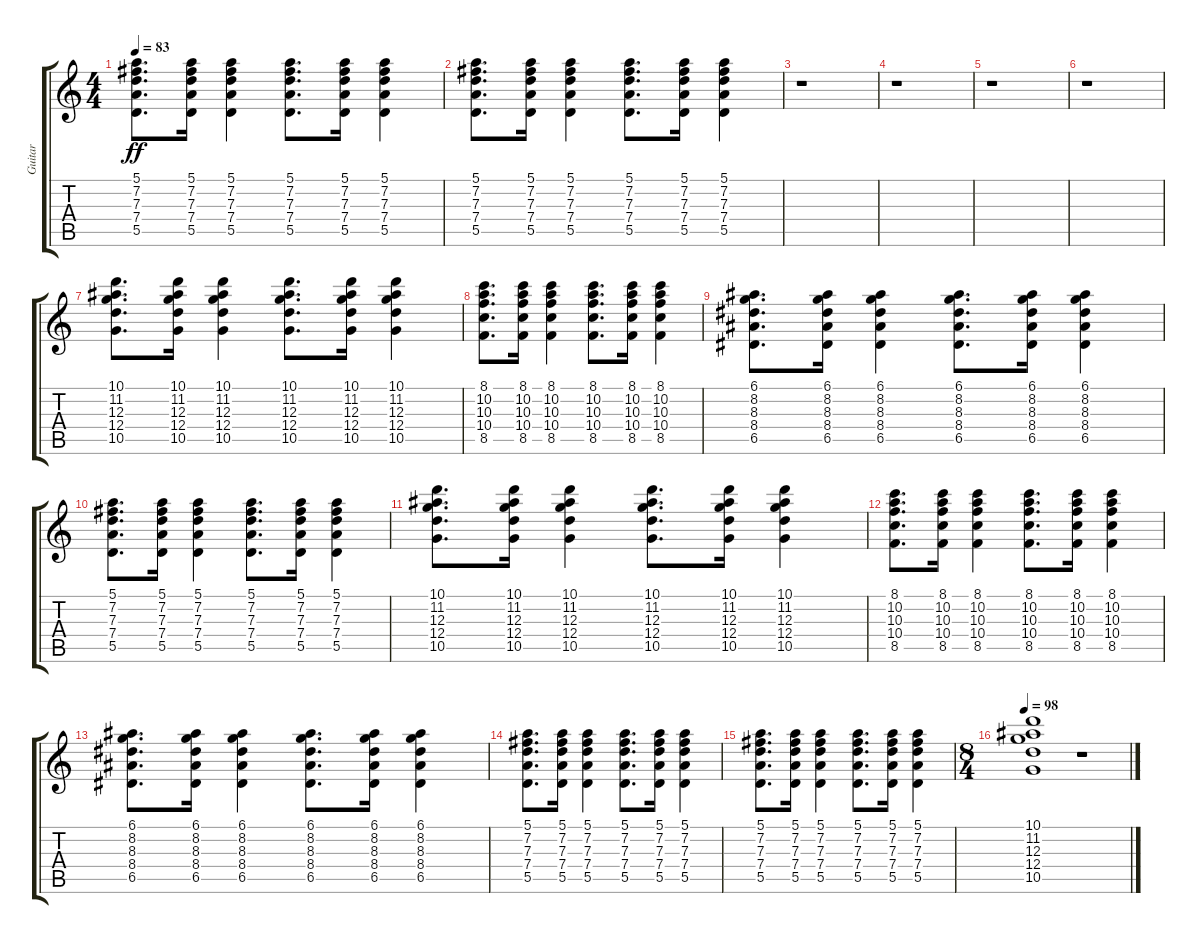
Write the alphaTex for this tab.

\track ("Guitar" "Guitar") {instrument acousticguitarsteel}
\staff {score tabs}
\tuning (E4 B3 G3 D3 A2 E2) {hide}
\ts (4 4)
\tempo 83
\clef g2
\ks c
(5.1 7.2 7.3 7.4 5.5).8{d dy ff} (5.1 7.2 7.3 7.4 5.5).16 (5.1 7.2 7.3 7.4 5.5).4 (5.1 7.2 7.3 7.4 5.5).8{d} (5.1 7.2 7.3 7.4 5.5).16 (5.1 7.2 7.3 7.4 5.5).4 |
(5.1 7.2 7.3 7.4 5.5).8{d} (5.1 7.2 7.3 7.4 5.5).16 (5.1 7.2 7.3 7.4 5.5).4 (5.1 7.2 7.3 7.4 5.5).8{d} (5.1 7.2 7.3 7.4 5.5).16 (5.1 7.2 7.3 7.4 5.5).4 |
r.1 |
r.1 |
r.1 |
r.1 |
(10.1 11.2 12.3 12.4 10.5).8{d} (10.1 11.2 12.3 12.4 10.5).16 (10.1 11.2 12.3 12.4 10.5).4 (10.1 11.2 12.3 12.4 10.5).8{d} (10.1 11.2 12.3 12.4 10.5).16 (10.1 11.2 12.3 12.4 10.5).4 |
(8.1 10.2 10.3 10.4 8.5).8{d} (8.1 10.2 10.3 10.4 8.5).16 (8.1 10.2 10.3 10.4 8.5).4 (8.1 10.2 10.3 10.4 8.5).8{d} (8.1 10.2 10.3 10.4 8.5).16 (8.1 10.2 10.3 10.4 8.5).4 |
(6.1 8.2 8.3 8.4 6.5).8{d} (6.1 8.2 8.3 8.4 6.5).16 (6.1 8.2 8.3 8.4 6.5).4 (6.1 8.2 8.3 8.4 6.5).8{d} (6.1 8.2 8.3 8.4 6.5).16 (6.1 8.2 8.3 8.4 6.5).4 |
(5.1 7.2 7.3 7.4 5.5).8{d} (5.1 7.2 7.3 7.4 5.5).16 (5.1 7.2 7.3 7.4 5.5).4 (5.1 7.2 7.3 7.4 5.5).8{d} (5.1 7.2 7.3 7.4 5.5).16 (5.1 7.2 7.3 7.4 5.5).4 |
(10.1 11.2 12.3 12.4 10.5).8{d} (10.1 11.2 12.3 12.4 10.5).16 (10.1 11.2 12.3 12.4 10.5).4 (10.1 11.2 12.3 12.4 10.5).8{d} (10.1 11.2 12.3 12.4 10.5).16 (10.1 11.2 12.3 12.4 10.5).4 |
(8.1 10.2 10.3 10.4 8.5).8{d} (8.1 10.2 10.3 10.4 8.5).16 (8.1 10.2 10.3 10.4 8.5).4 (8.1 10.2 10.3 10.4 8.5).8{d} (8.1 10.2 10.3 10.4 8.5).16 (8.1 10.2 10.3 10.4 8.5).4 |
(6.1 8.2 8.3 8.4 6.5).8{d} (6.1 8.2 8.3 8.4 6.5).16 (6.1 8.2 8.3 8.4 6.5).4 (6.1 8.2 8.3 8.4 6.5).8{d} (6.1 8.2 8.3 8.4 6.5).16 (6.1 8.2 8.3 8.4 6.5).4 |
(5.1 7.2 7.3 7.4 5.5).8{d} (5.1 7.2 7.3 7.4 5.5).16 (5.1 7.2 7.3 7.4 5.5).4 (5.1 7.2 7.3 7.4 5.5).8{d} (5.1 7.2 7.3 7.4 5.5).16 (5.1 7.2 7.3 7.4 5.5).4 |
(5.1 7.2 7.3 7.4 5.5).8{d} (5.1 7.2 7.3 7.4 5.5).16 (5.1 7.2 7.3 7.4 5.5).4 (5.1 7.2 7.3 7.4 5.5).8{d} (5.1 7.2 7.3 7.4 5.5).16 (5.1 7.2 7.3 7.4 5.5).4 |
\ts (8 4)
\tempo 98
(10.1 11.2 12.3 12.4 10.5).1 r.1
